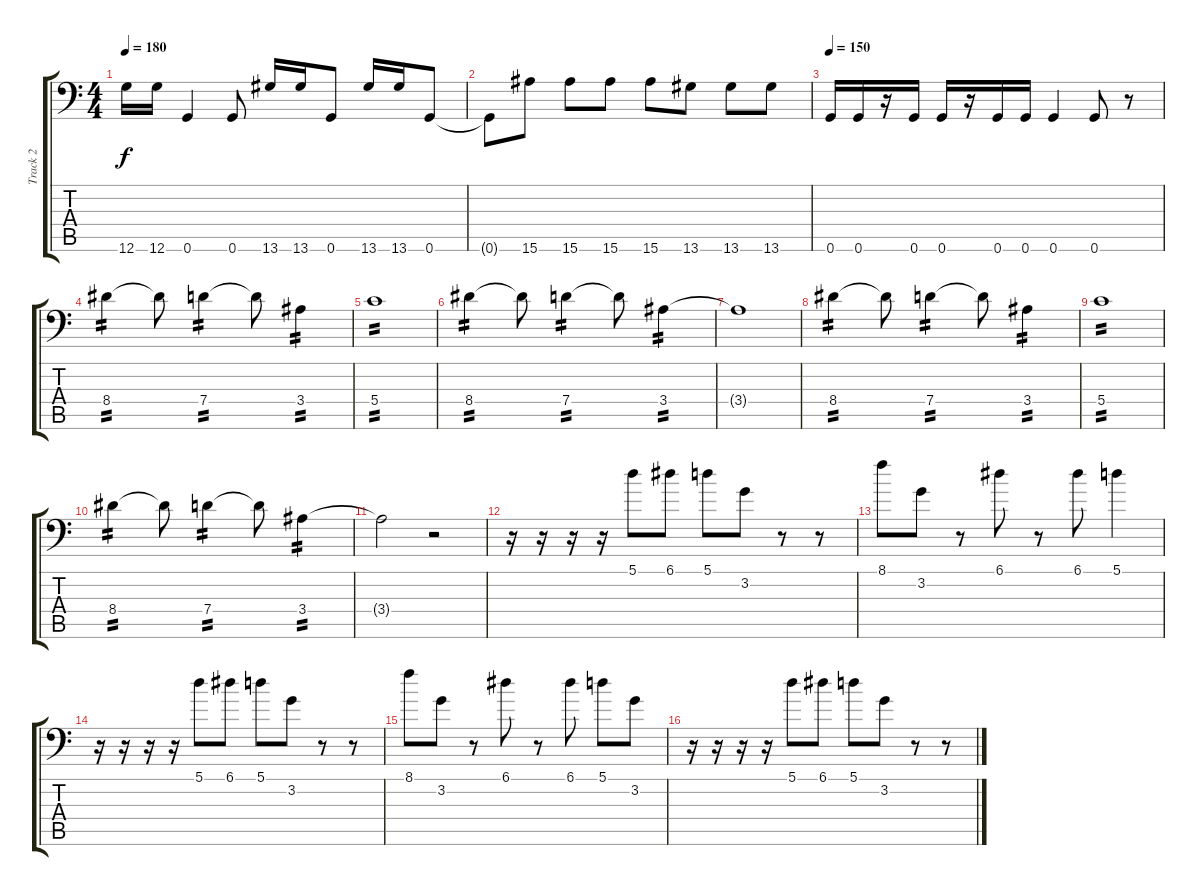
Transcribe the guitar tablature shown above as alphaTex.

\track ("Track 2" "Track 2") {instrument overdrivenguitar}
\staff {score tabs}
\tuning (A3 E3 C3 G2 D2 G1) {hide}
\ts (4 4)
\tempo 180
\clef f4
\ks c
12.6.16{dy f} 12.6.16 0.6.4 0.6.8 13.6.16 13.6.16 0.6.8 13.6.16 13.6.16 0.6.8 |
0.6{t}.8 15.6.8 15.6.8 15.6.8 15.6.8 13.6.8 13.6.8 13.6.8 |
\tempo 150
0.6.16 0.6.16 r.16 0.6.16 0.6.16 r.16 0.6.16 0.6.16 0.6.4 0.6.8 r.8 |
8.4.4{tp 2} 8.4{t}.8 7.4.4{tp 2} 7.4{t}.8 3.4.4{tp 2} |
5.4.1{tp 2} |
8.4.4{tp 2} 8.4{t}.8 7.4.4{tp 2} 7.4{t}.8 3.4.4{tp 2} |
3.4{t}.1 |
8.4.4{tp 2} 8.4{t}.8 7.4.4{tp 2} 7.4{t}.8 3.4.4{tp 2} |
5.4.1{tp 2} |
8.4.4{tp 2} 8.4{t}.8 7.4.4{tp 2} 7.4{t}.8 3.4.4{tp 2} |
3.4{t}.2 r.2 |
r.16 r.16 r.16 r.16 5.1.8 6.1.8 5.1.8 3.2.8 r.8 r.8 |
8.1.8 3.2.8 r.8 6.1.8 r.8 6.1.8 5.1.4 |
r.16 r.16 r.16 r.16 5.1.8 6.1.8 5.1.8 3.2.8 r.8 r.8 |
8.1.8 3.2.8 r.8 6.1.8 r.8 6.1.8 5.1.8 3.2.8 |
r.16 r.16 r.16 r.16 5.1.8 6.1.8 5.1.8 3.2.8 r.8 r.8
